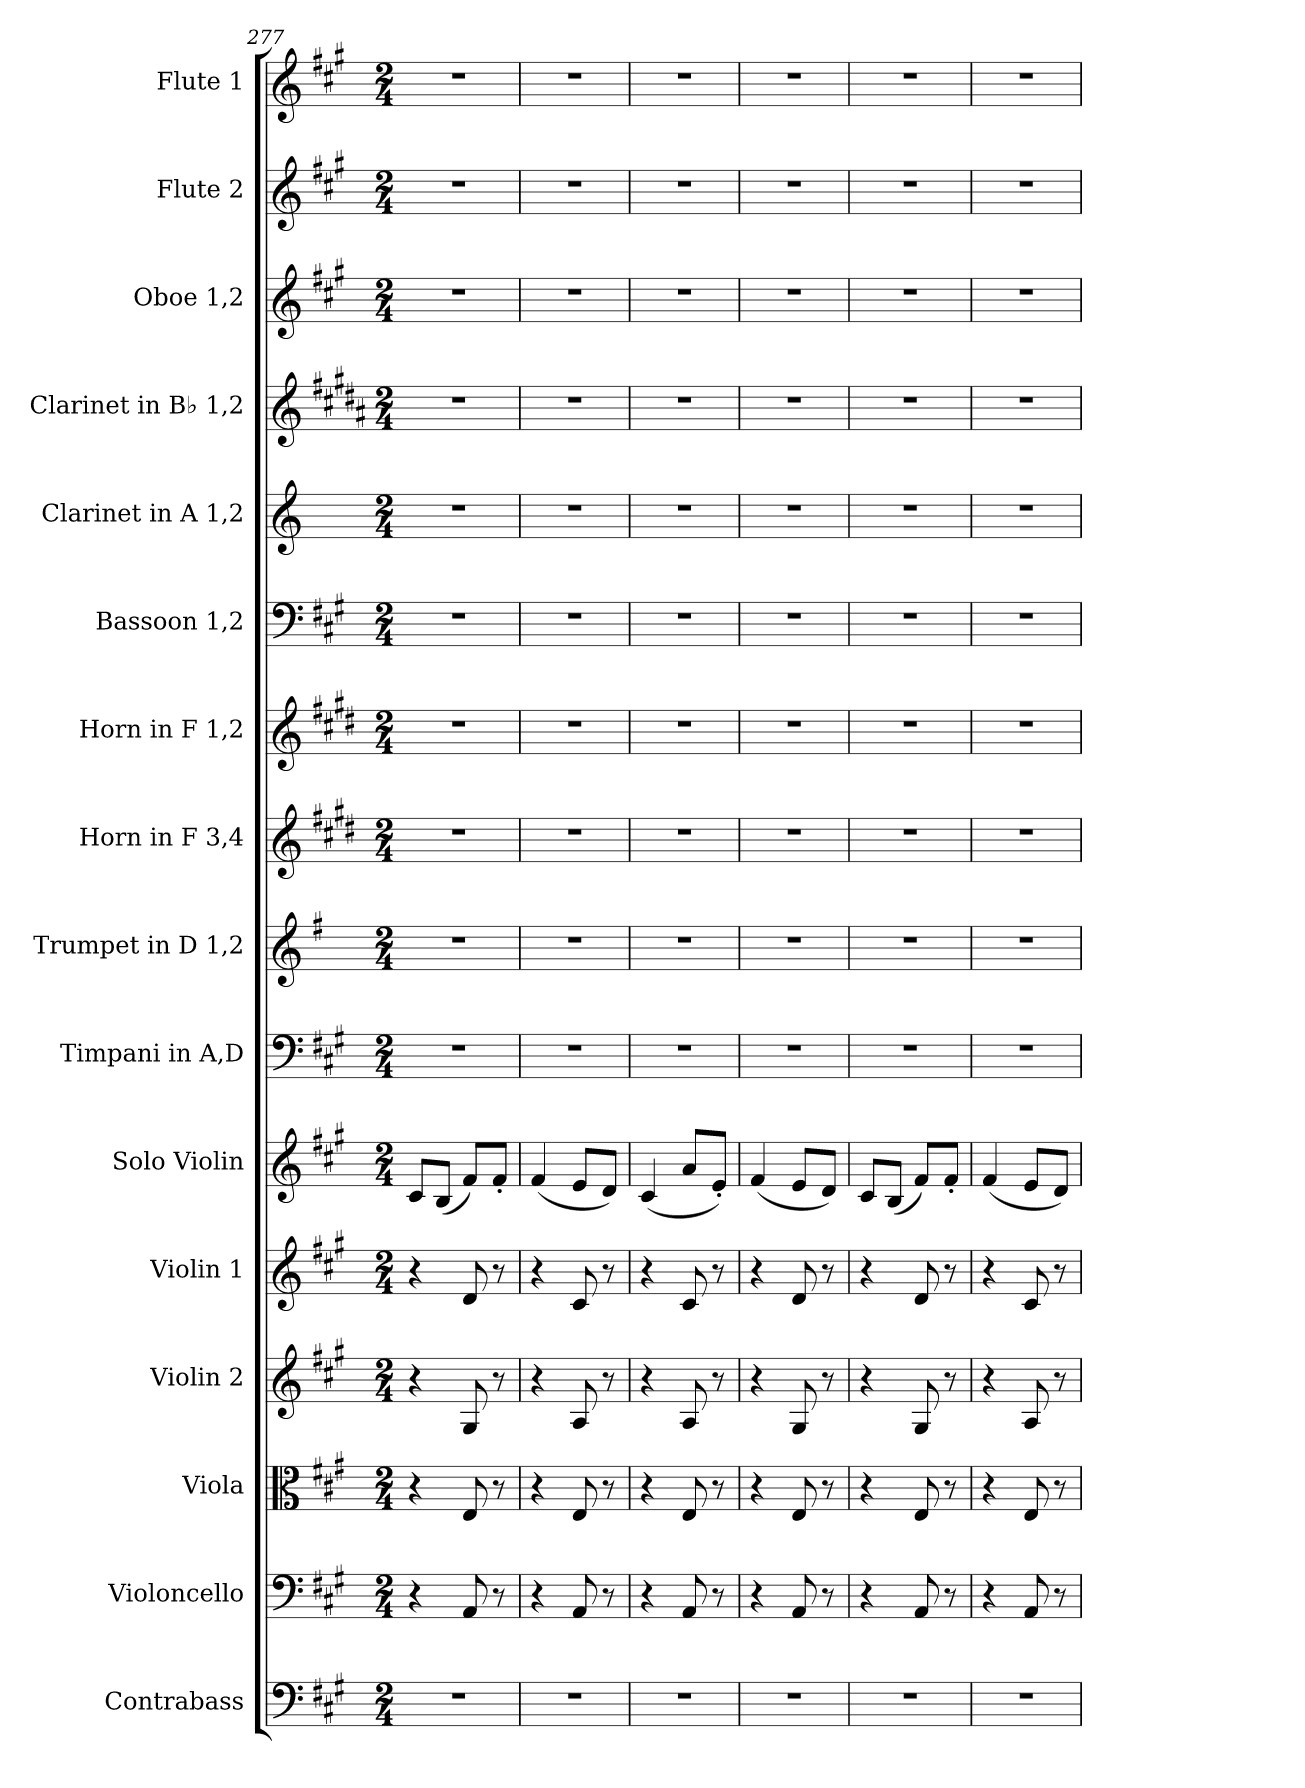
**kern	**kern	**kern	**kern	**kern	**kern	**kern	**kern	**kern	**kern	**kern	**kern	**kern	**kern	**kern	**kern
*part16	*part15	*part14	*part13	*part12	*part11	*part10	*part9	*part8	*part7	*part6	*part5	*part4	*part3	*part2	*part1
*staff16	*staff15	*staff14	*staff13	*staff12	*staff11	*staff10	*staff9	*staff8	*staff7	*staff6	*staff5	*staff4	*staff3	*staff2	*staff1
*I"Contrabass	*I"Violoncello	*I"Viola	*I"Violin 2	*I"Violin 1	*I"Solo Violin	*I"Timpani in A,D	*I"Trumpet in D 1,2	*I"Horn in F 3,4	*I"Horn in F 1,2	*I"Bassoon 1,2	*I"Clarinet in A 1,2	*I"Clarinet in B♭ 1,2	*I"Oboe 1,2	*I"Flute 2	*I"Flute 1
*I'Cb.	*I'Vc.	*I'Vla.	*I'Vln. 2	*I'Vln. 1	*I'Solo Vln.	*I'Timp. in A,D	*I'Tpt. in D 1,2	*I'Hn. in F 3,4	*I'Hn. in F 1,2	*I'Bsn. 1,2	*I'Cl. in A 1,2	*I'Cl. in B♭ 1,2	*I'Ob. 1,2	*I'Fl. 2	*I'Fl. 1
*clefF4	*clefF4	*clefC3	*clefG2	*clefG2	*clefG2	*clefF4	*clefG2	*clefG2	*clefG2	*clefF4	*clefG2	*clefG2	*clefG2	*clefG2	*clefG2
*ITrd7c12	*	*	*	*	*	*	*ITrd-1c-2	*ITrd4c7	*ITrd4c7	*	*ITrd2c3	*ITrd1c2	*	*	*
*k[f#c#g#]	*k[f#c#g#]	*k[f#c#g#]	*k[f#c#g#]	*k[f#c#g#]	*k[f#c#g#]	*k[f#c#g#]	*k[f#c#g#]	*k[f#c#g#]	*k[f#c#g#]	*k[f#c#g#]	*k[f#c#g#]	*k[f#c#g#]	*k[f#c#g#]	*k[f#c#g#]	*k[f#c#g#]
*M2/4	*M2/4	*M2/4	*M2/4	*M2/4	*M2/4	*M2/4	*M2/4	*M2/4	*M2/4	*M2/4	*M2/4	*M2/4	*M2/4	*M2/4	*M2/4
=277	=277	=277	=277	=277	=277	=277	=277	=277	=277	=277	=277	=277	=277	=277	=277
2r	4r	4r	4r	4r	8c#/L	2r	2r	2r	2r	2r	2r	2r	2r	2r	2r
.	.	.	.	.	(<8B/J	.	.	.	.	.	.	.	.	.	.
.	8AA/	8E/	8G#/	8d/	8f#/L)	.	.	.	.	.	.	.	.	.	.
.	8r	8r	8r	8r	8f#'/J	.	.	.	.	.	.	.	.	.	.
=278	=278	=278	=278	=278	=278	=278	=278	=278	=278	=278	=278	=278	=278	=278	=278
2r	4r	4r	4r	4r	(<4f#/	2r	2r	2r	2r	2r	2r	2r	2r	2r	2r
.	8AA/	8E/	8A/	8c#/	8e/L	.	.	.	.	.	.	.	.	.	.
.	8r	8r	8r	8r	8d/J)	.	.	.	.	.	.	.	.	.	.
=279	=279	=279	=279	=279	=279	=279	=279	=279	=279	=279	=279	=279	=279	=279	=279
*	*	*	*	*	*	*	*	*	*	*	*	*	*	*	*MM100
2r	4r	4r	4r	4r	(<4c#/	2r	2r	2r	2r	2r	2r	2r	2r	2r	2r
.	8AA/	8E/	8A/	8c#/	8a/L	.	.	.	.	.	.	.	.	.	.
.	8r	8r	8r	8r	8e'/J)	.	.	.	.	.	.	.	.	.	.
=280	=280	=280	=280	=280	=280	=280	=280	=280	=280	=280	=280	=280	=280	=280	=280
*	*	*	*	*	*	*	*	*	*	*	*	*	*	*	*MM120
2r	4r	4r	4r	4r	(<4f#/	2r	2r	2r	2r	2r	2r	2r	2r	2r	2r
.	8AA/	8E/	8G#/	8d/	8e/L	.	.	.	.	.	.	.	.	.	.
.	8r	8r	8r	8r	8d/J)	.	.	.	.	.	.	.	.	.	.
=281	=281	=281	=281	=281	=281	=281	=281	=281	=281	=281	=281	=281	=281	=281	=281
*	*	*	*	*	*	*	*	*	*	*	*	*	*	*	*MM130
2r	4r	4r	4r	4r	8c#/L	2r	2r	2r	2r	2r	2r	2r	2r	2r	2r
.	.	.	.	.	(<8B/J	.	.	.	.	.	.	.	.	.	.
.	8AA/	8E/	8G#/	8d/	8f#/L)	.	.	.	.	.	.	.	.	.	.
.	8r	8r	8r	8r	8f#'/J	.	.	.	.	.	.	.	.	.	.
=282	=282	=282	=282	=282	=282	=282	=282	=282	=282	=282	=282	=282	=282	=282	=282
*	*	*	*	*	*	*	*	*	*	*	*	*	*	*	*MM150
2r	4r	4r	4r	4r	(<4f#/	2r	2r	2r	2r	2r	2r	2r	2r	2r	2r
.	8AA/	8E/	8A/	8c#/	8e/L	.	.	.	.	.	.	.	.	.	.
.	8r	8r	8r	8r	8d/J)	.	.	.	.	.	.	.	.	.	.
=	=	=	=	=	=	=	=	=	=	=	=	=	=	=	=
*-	*-	*-	*-	*-	*-	*-	*-	*-	*-	*-	*-	*-	*-	*-	*-
